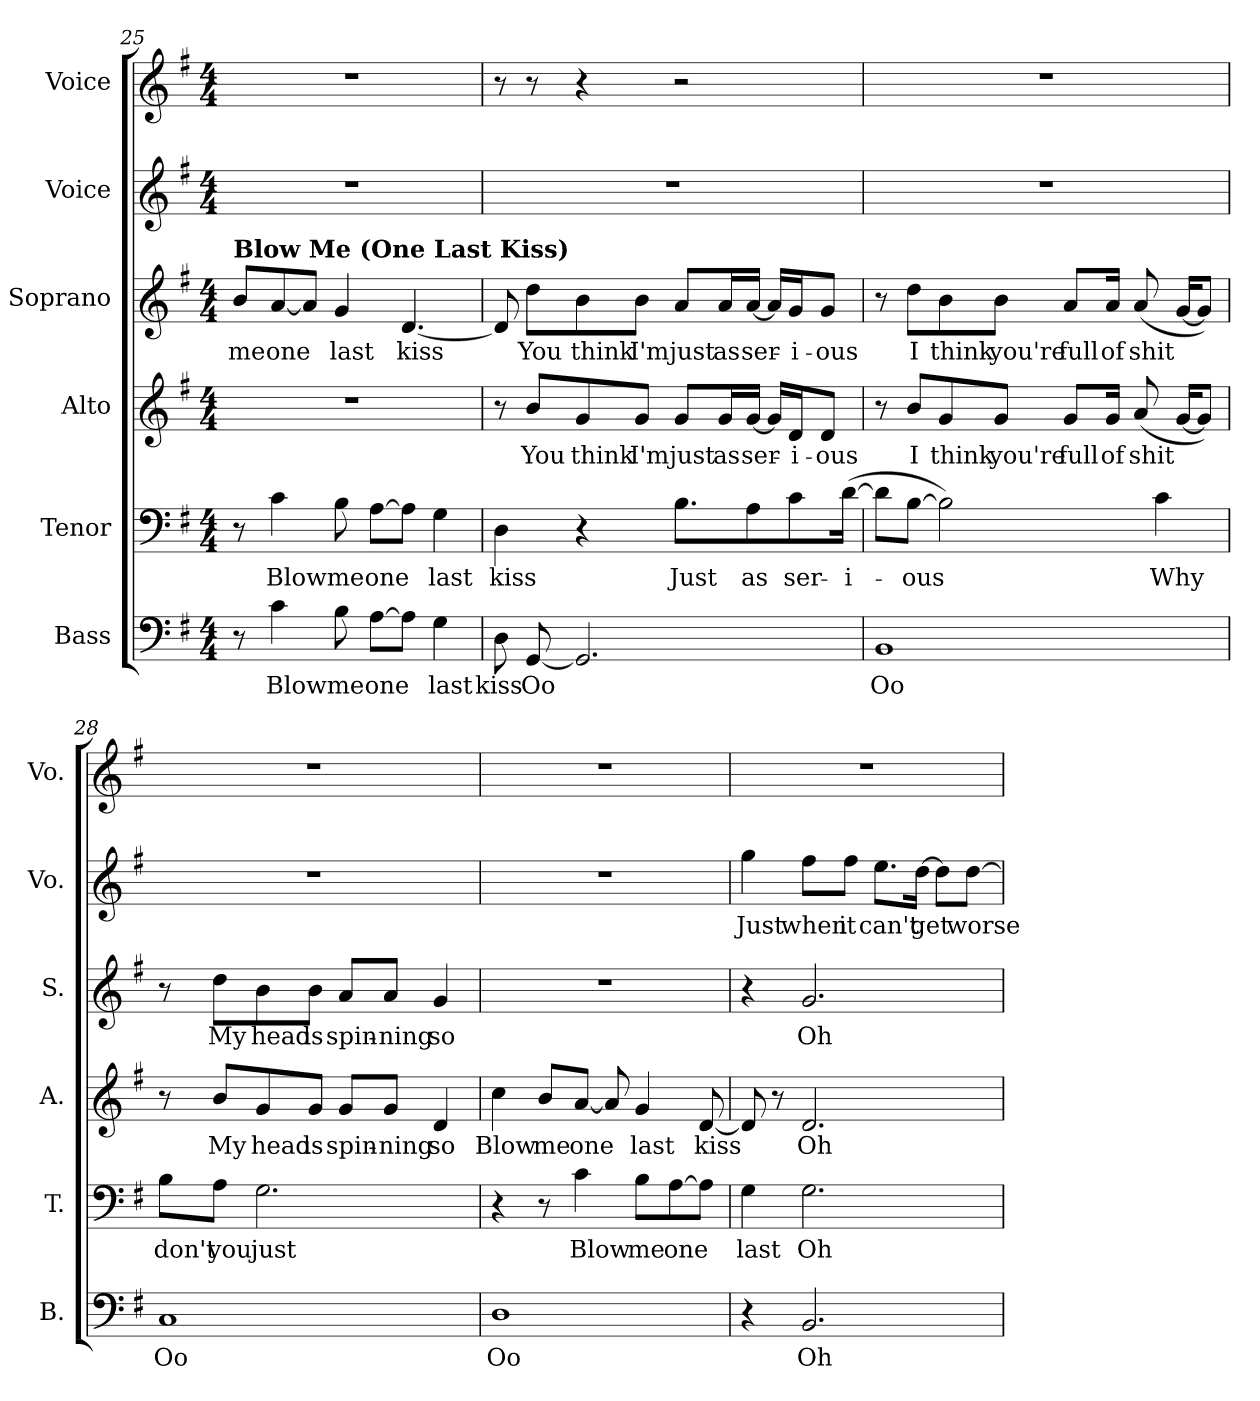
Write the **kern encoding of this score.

**kern	**text	**kern	**text	**kern	**text	**kern	**text	**kern	**text	**kern
*part6	*part6	*part5	*part5	*part4	*part4	*part3	*part3	*part2	*part2	*part1
*staff6	*staff6	*staff5	*staff5	*staff4	*staff4	*staff3	*staff3	*staff2	*staff2	*staff1
*I"Bass	*	*I"Tenor	*	*I"Alto	*	*I"Soprano	*	*I"Voice	*	*I"Voice
*I'B.	*	*I'T.	*	*I'A.	*	*I'S.	*	*I'Vo.	*	*I'Vo.
*clefF4	*	*clefF4	*	*clefG2	*	*clefG2	*	*clefG2	*	*clefG2
*k[f#]	*	*k[f#]	*	*k[f#]	*	*k[f#]	*	*k[f#]	*	*k[f#]
*M4/4	*	*M4/4	*	*M4/4	*	*M4/4	*	*M4/4	*	*M4/4
*MM114	*	*MM114	*	*MM114	*	*MM114	*	*MM114	*	*MM114
=25	=25	=25	=25	=25	=25	=25	=25	=25	=25	=25
!	!	!	!	!	!	!LO:TX:a:B:t=Blow Me (One Last Kiss)	!	!	!	!
8r	.	8r	.	1r	.	8b/L	me	1r	.	1r
4c\	Blow	4c\	Blow	.	.	[8a/	one	.	.	.
.	.	.	.	.	.	8a/J]	.	.	.	.
8B\	me	8B\	me	.	.	4g/	last	.	.	.
[8A\L	one	[8A\L	one	.	.	.	.	.	.	.
8A\J]	.	8A\J]	.	.	.	[4.d/	kiss	.	.	.
4G\	last	4G\	last	.	.	.	.	.	.	.
!!LO:PB:g=z
=26	=26	=26	=26	=26	=26	=26	=26	=26	=26	=26
8D\	kiss	4D\	kiss	8r	.	8d/]	.	1r	.	8r
[8GG/	Oo	.	.	8b/L	You	8dd\L	You	.	.	8r
2.GG/]	.	4r	.	8g/	think	8b\	think	.	.	4r
.	.	.	.	8g/J	I'm	8b\J	I'm	.	.	.
.	.	8.B\L	Just	8g/L	just	8a/L	just	.	.	2r
.	.	.	.	16g/L	as	16a/L	as	.	.	.
.	.	8A\	as	[16g/JJ	ser-	[16a/JJ	ser-	.	.	.
.	.	.	.	16g/LL]	.	16a/LL]	.	.	.	.
.	.	8c\	ser-	16d/J	-i-	16g/J	-i-	.	.	.
.	.	.	.	8d/J	-ous	8g/J	-ous	.	.	.
.	.	([16d\Jk	-i-	.	.	.	.	.	.	.
=27	=27	=27	=27	=27	=27	=27	=27	=27	=27	=27
1BB	Oo	8d\L]	.	8r	.	8r	.	1r	.	1r
.	.	[8B\J	-ous	8b/L	I	8dd\L	I	.	.	.
.	.	2B\])	.	8g/	think	8b\	think	.	.	.
.	.	.	.	8g/J	you're	8b\J	you're	.	.	.
.	.	.	.	8g/L	full	8a/L	full	.	.	.
.	.	.	.	16g/Jk	of	16a/Jk	of	.	.	.
.	.	.	.	(8a/	shit	(8a/	shit	.	.	.
.	.	4c\	Why	.	.	.	.	.	.	.
.	.	.	.	[16g/KL	.	[16g/KL	.	.	.	.
.	.	.	.	8g/J])	.	8g/J])	.	.	.	.
=28	=28	=28	=28	=28	=28	=28	=28	=28	=28	=28
1C	Oo	8B\L	don't	8r	.	8r	.	1r	.	1r
.	.	8A\J	you	8b/L	My	8dd\L	My	.	.	.
.	.	2.G\	just	8g/	head	8b\	head	.	.	.
.	.	.	.	8g/J	is	8b\J	is	.	.	.
.	.	.	.	8g/L	spin-	8a/L	spin-	.	.	.
.	.	.	.	8g/J	-ning	8a/J	-ning	.	.	.
.	.	.	.	4d/	so	4g/	so	.	.	.
!!LO:LB:g=z
=29	=29	=29	=29	=29	=29	=29	=29	=29	=29	=29
1D	Oo	4r	.	4cc\	Blow	1r	.	1r	.	1r
.	.	8r	.	8b/L	me	.	.	.	.	.
.	.	4c\	Blow	[8a/J	one	.	.	.	.	.
.	.	.	.	8a/]	.	.	.	.	.	.
.	.	8B\L	me	4g/	last	.	.	.	.	.
.	.	[8A\	one	.	.	.	.	.	.	.
.	.	8A\J]	.	[8d/	kiss	.	.	.	.	.
=30	=30	=30	=30	=30	=30	=30	=30	=30	=30	=30
4r	.	4G\	last	8d/]	.	4r	.	4gg\	Just	1r
.	.	.	.	8r	.	.	.	.	.	.
2.BB/	Oh	2.G\	Oh	2.d/	Oh	2.g/	Oh	8ff#\L	when	.
.	.	.	.	.	.	.	.	8ff#\J	it	.
.	.	.	.	.	.	.	.	8.ee\L	can't	.
.	.	.	.	.	.	.	.	[16dd\Jk	get	.
.	.	.	.	.	.	.	.	8dd\L]	.	.
.	.	.	.	.	.	.	.	[8dd\J	worse	.
=	=	=	=	=	=	=	=	=	=	=
*-	*-	*-	*-	*-	*-	*-	*-	*-	*-	*-
